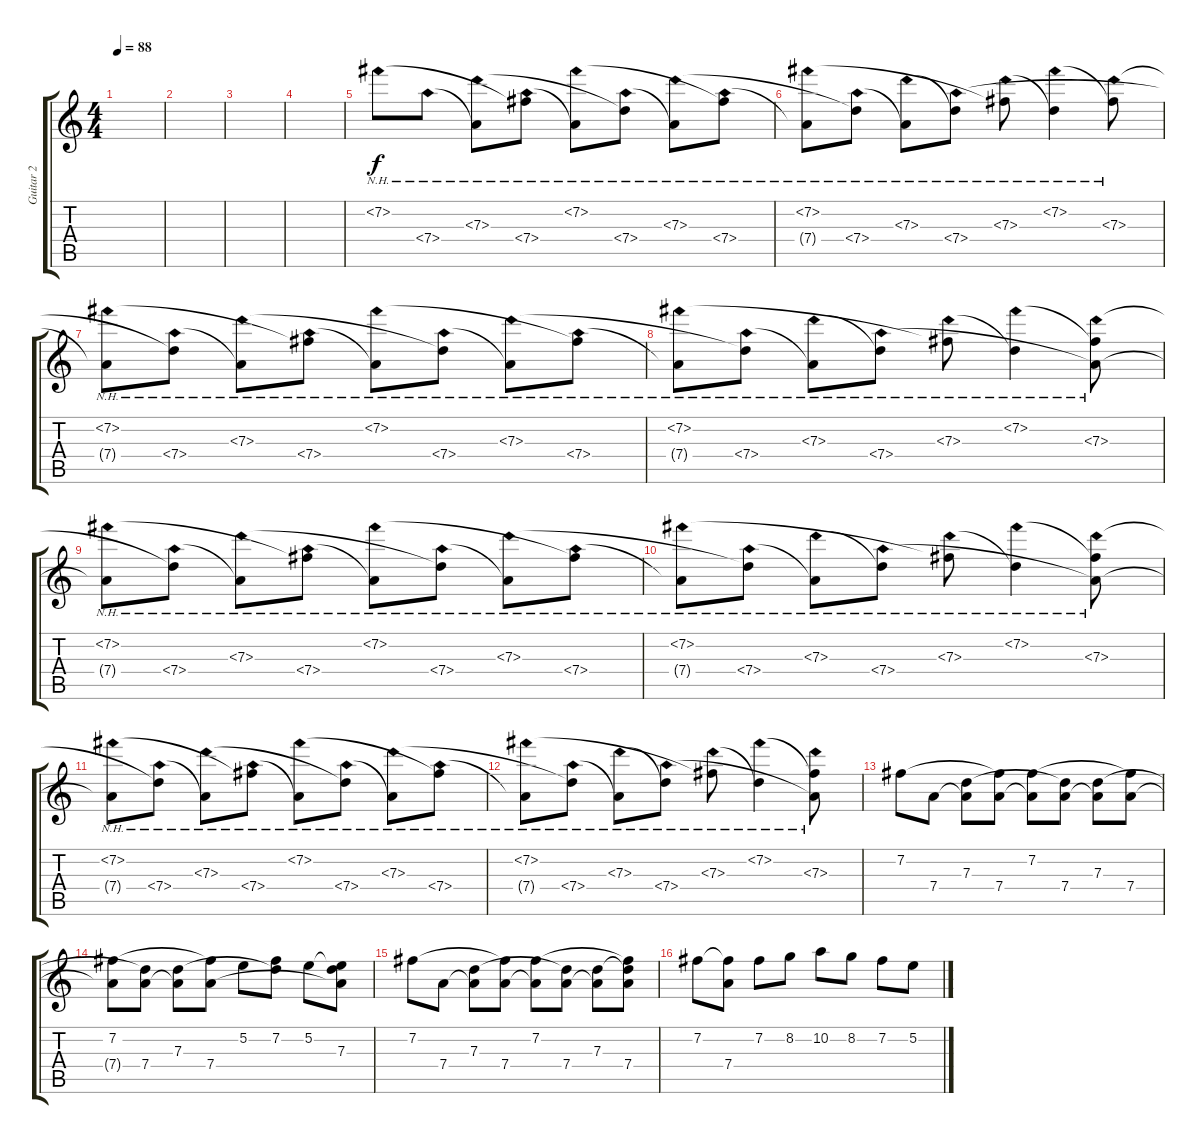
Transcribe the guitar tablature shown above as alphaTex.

\track ("Guitar 2" "Guitar 2") {instrument electricguitarclean}
\staff {score tabs}
\tuning (E4 B3 G3 D3 A2 E2) {hide}
\ts (4 4)
\tempo 88
\clef g2
\ks c
|
|
|
|
7.2{nh}.8 7.4{nh}.8 (7.3{nh} 7.4{t}).8 (7.2{t} 7.4{nh}).8 (7.2{nh} 7.4{t}).8 (7.3{t} 7.4{nh}).8 (7.3{nh} 7.4{t}).8 (7.2{t} 7.4{nh}).8 |
(7.2{nh} 7.4{t}).8 (7.3{t} 7.4{nh}).8 (7.3{nh} 7.4{t}).8 (7.3{t} 7.4{nh}).8 (7.2{t} 7.3{nh}).8 (7.2{nh} 7.3{t}).4 (7.2{t} 7.3{nh}).8 |
(7.2{nh} 7.4{t}).8 (7.3{t} 7.4{nh}).8 (7.3{nh} 7.4{t}).8 (7.2{t} 7.4{nh}).8 (7.2{nh} 7.4{t}).8 (7.3{t} 7.4{nh}).8 (7.3{nh} 7.4{t}).8 (7.2{t} 7.4{nh}).8 |
(7.2{nh} 7.4{t}).8 (7.3{t} 7.4{nh}).8 (7.3{nh} 7.4{t}).8 (7.3{t} 7.4{nh}).8 (7.2{t} 7.3{nh}).8 (7.2{nh} 7.3{t}).4 (7.2{t} 7.3{nh} 7.4{t}).8 |
(7.2{nh} 7.4{t}).8 (7.3{t} 7.4{nh}).8 (7.3{nh} 7.4{t}).8 (7.2{t} 7.4{nh}).8 (7.2{nh} 7.4{t}).8 (7.3{t} 7.4{nh}).8 (7.3{nh} 7.4{t}).8 (7.2{t} 7.4{nh}).8 |
(7.2{nh} 7.4{t}).8 (7.3{t} 7.4{nh}).8 (7.3{nh} 7.4{t}).8 (7.3{t} 7.4{nh}).8 (7.2{t} 7.3{nh}).8 (7.2{nh} 7.3{t}).4 (7.2{t} 7.3{nh} 7.4{t}).8 |
(7.2{nh} 7.4{t}).8 (7.3{t} 7.4{nh}).8 (7.3{nh} 7.4{t}).8 (7.2{t} 7.4{nh}).8 (7.2{nh} 7.4{t}).8 (7.3{t} 7.4{nh}).8 (7.3{nh} 7.4{t}).8 (7.2{t} 7.4{nh}).8 |
(7.2{nh} 7.4{t}).8 (7.3{t} 7.4{nh}).8 (7.3{nh} 7.4{t}).8 (7.3{t} 7.4{nh}).8 (7.2{t} 7.3{nh}).8 (7.2{nh} 7.3{t}).4 (7.2{t} 7.3{nh} 7.4{t}).8 |
7.2.8 7.4.8 (7.3 7.4{t}).8 (7.2{t} 7.4).8 (7.2 7.4{t}).8 (7.3{t} 7.4).8 (7.3 7.4{t}).8 (7.2{t} 7.4).8 |
(7.2 7.4{t}).8 (7.3{t} 7.4).8 (7.3 7.4{t}).8 (7.2{t} 7.4).8 5.2.8 (7.2 7.3{t}).8 5.2.8 (5.2{t} 7.3 7.4{t}).8 |
7.2.8 7.4.8 (7.3 7.4{t}).8 (7.2{t} 7.4).8 (7.2 7.4{t}).8 (7.3{t} 7.4).8 (7.3 7.4{t}).8 (7.2{t} 7.3{t} 7.4).8 |
7.2.8 (7.2{t} 7.4).8 7.2.8 8.2.8 10.2.8 8.2.8 7.2.8 5.2.8
